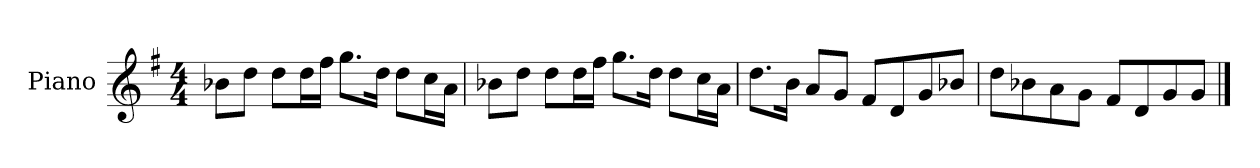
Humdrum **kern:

**kern
*part1
*staff1
*I"Piano
*I'P-no
*clefG2
*k[f#]
*M4/4
*MM90
=1
8b-X\L
8dd\J
8dd\L
16dd\L
16ff#\JJ
8.gg\L
16dd\Jk
8dd\L
16cc\L
16a\JJ
=2
8b-X\L
8dd\J
8dd\L
16dd\L
16ff#\JJ
8.gg\L
16dd\Jk
8dd\L
16cc\L
16a\JJ
=3
8.dd\L
16b\Jk
8a/L
8g/J
8f#/L
8d/
8g/
8b-X/J
=4
8dd\L
8b-X\
8a\
8g\J
8f#/L
8d/
8g/
8g/J
==
*-
